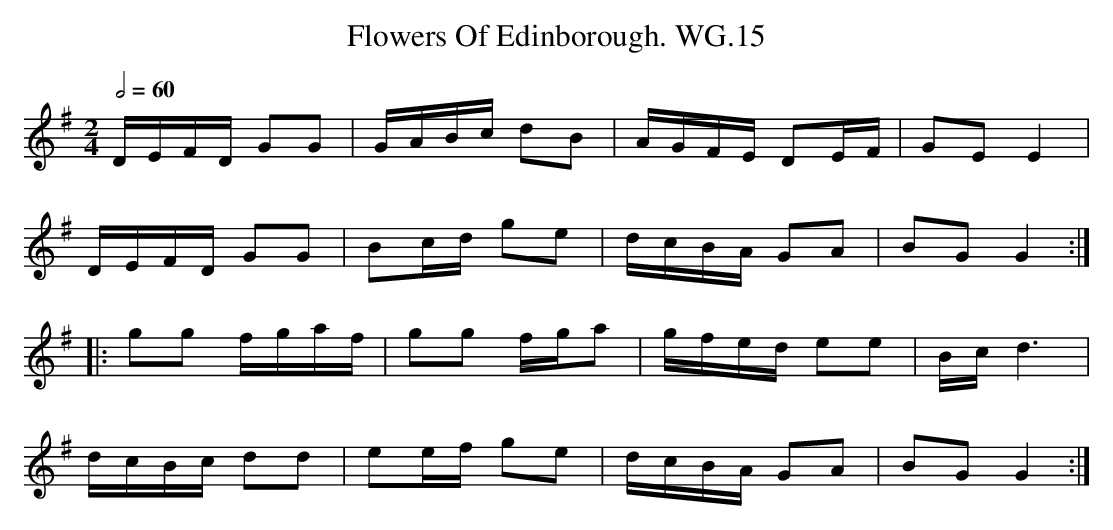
X:1
T:Flowers Of Edinborough. WG.15
M:2/4
L:1/8
Q:2/4=60
K:G
D/E/F/D/ GG|G/A/B/c/ dB|A/G/F/E/ DE/F/|GE E2|
D/E/F/D/ GG|Bc/d/ ge|d/c/B/A/ GA|BG G2:|
|:gg f/g/a/f/|gg f/g/a|g/f/e/d/ ee|B/c/ d3|
d/c/B/c/ dd|ee/f/ ge|d/c/B/A/ GA|BG G2:|
